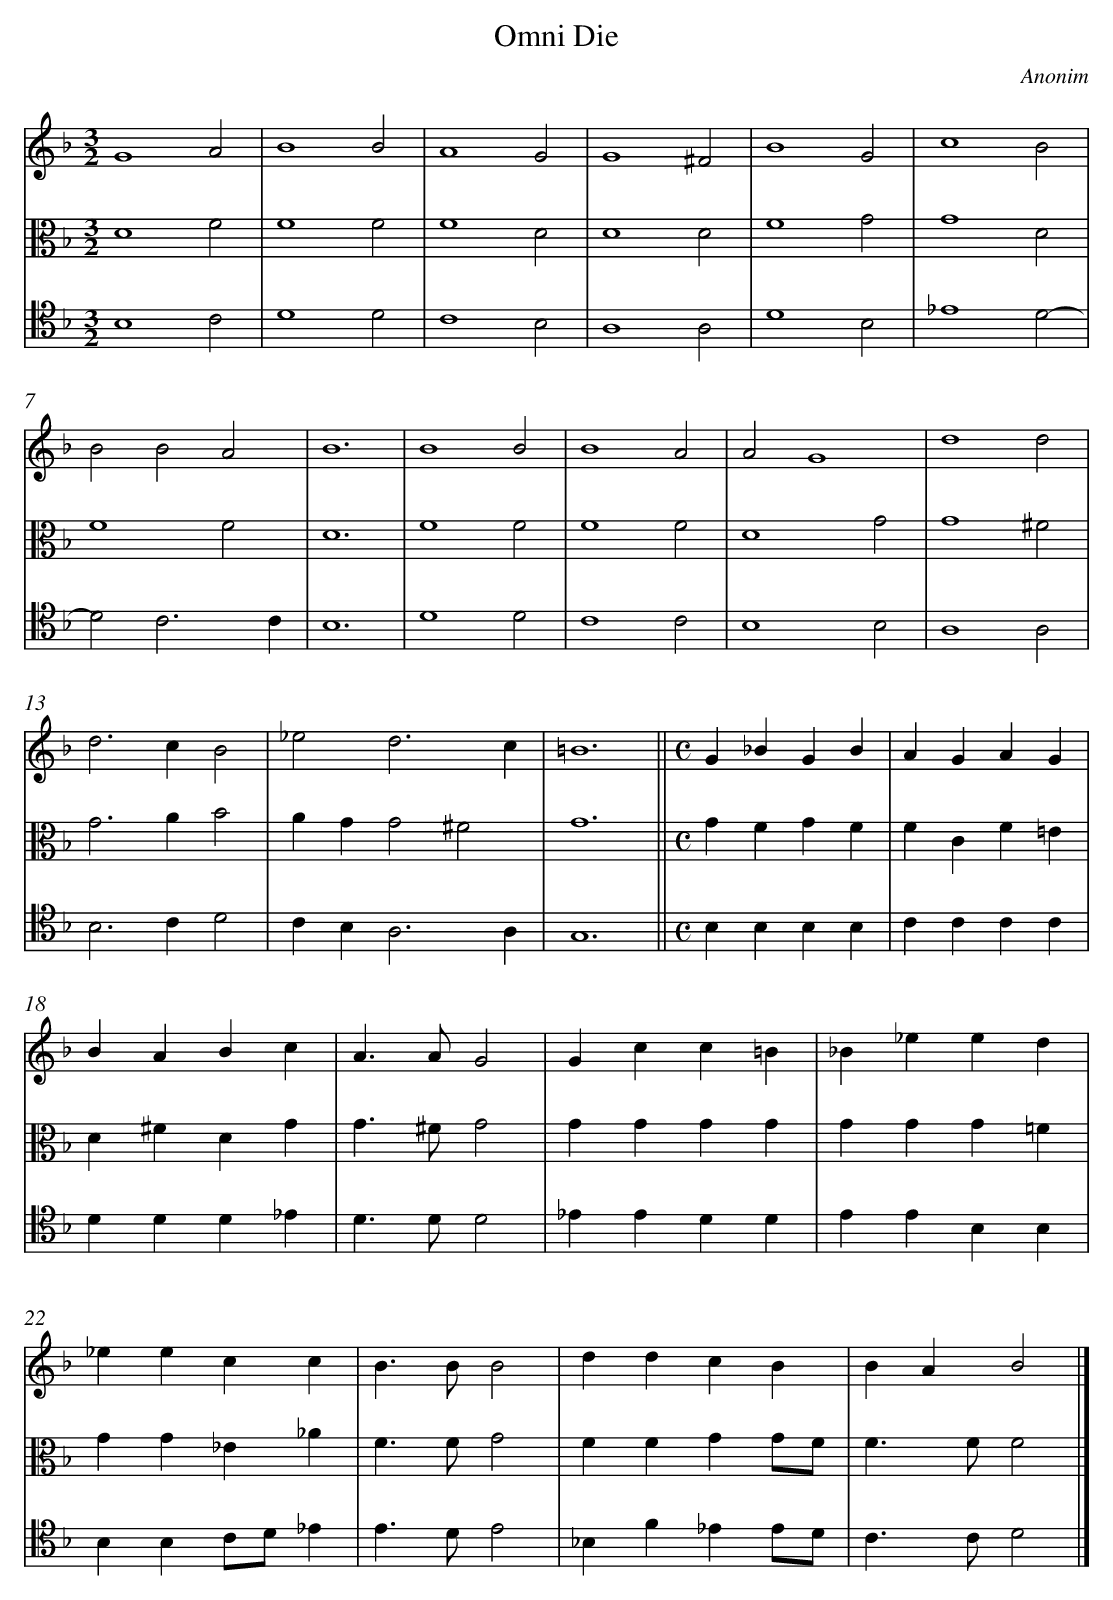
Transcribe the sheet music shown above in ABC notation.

X:1
T: Omni Die
C: Anonim
L: 1/4
M: 3/2
V: 1
V: 2 clef=alto
V: 3 clef=tenor
K: F
[V:1] G4A2 |
[V:2] D4F2 |
[V:3] B,4C2 |
[V:1] B4B2 |
[V:2] F4F2 |
[V:3] D4D2 |
[V:1] A4G2 |
[V:2] F4D2 |
[V:3] C4B,2 |
[V:1] G4^F2 |
[V:2] D4D2 |
[V:3] A,4A,2 |
[V:1] B4G2 |
[V:2] F4G2 |
[V:3] D4B,2 |
[V:1] c4B2 |
[V:2] G4D2 |
[V:3] _E4D2- |
[V:1] B2B2A2 |
[V:2] F4F2 |
[V:3] D2C3C |
[V:1] B6 |
[V:2] D6 |
[V:3] B,6 |
[V:1] B4B2 |
[V:2] F4F2 |
[V:3] D4D2 |
[V:1] B4A2 |
[V:2] F4F2 |
[V:3] C4C2 |
[V:1] A2G4 |
[V:2] D4G2 |
[V:3] B,4B,2 |
[V:1] d4d2 |
[V:2] G4^F2 |
[V:3] A,4A,2 |
[V:1] d2>c2B2 |
[V:2] G2>A2B2 |
[V:3] B,2>C2D2 |
[V:1] _e2d3c |
[V:2] AGG2^F2 |
[V:3] CB,2<A,2A, |
[V:1] =B6 ||
[V:2] G6 ||
[V:3] G,6 ||
[V:1] [M:C]G_BGB |
[V:2] [M:C]GFGF |
[V:3] [M:C]B,B,B,B, |
[V:1] AGAG |
[V:2] FCF=E |
[V:3] CCCC |
[V:1] BABc |
[V:2] D^FDG |
[V:3] DDD_E |
[V:1] A>AG2 |
[V:2] G>^FG2 |
[V:3] D>DD2 |
[V:1] Gcc=B |
[V:2] GGGG |
[V:3] _EEDD |
[V:1] _B_eed |
[V:2] GGG=F |
[V:3] EEB,B, |
[V:1] _eecc |
[V:2] GG_E_A |
[V:3] B,B,C/D/_E |
[V:1] B>BB2 |
[V:2] F>FG2 |
[V:3] E>DE2 |
[V:1] ddcB |
[V:2] FFGG/F/ |
[V:3] _B,F_EE/D/ |
[V:1] BAB2 |]
[V:2] F>FF2 |]
[V:3] C>CD2 |]
